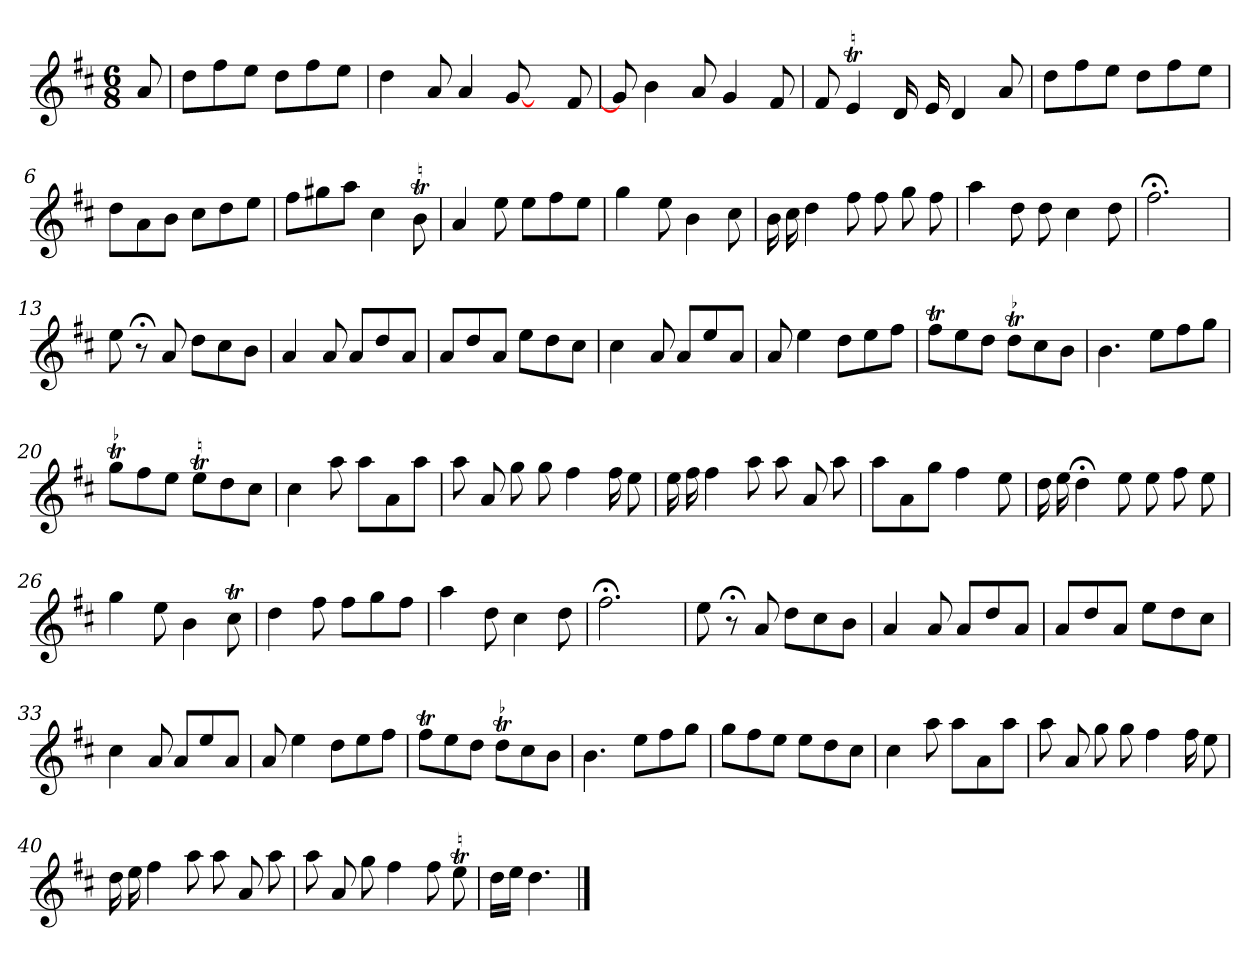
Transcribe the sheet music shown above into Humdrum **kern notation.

**kern
*part1
*staff1
*clefG2
*k[f#c#]
*D:
*M6/8
*MM132
=
8a
=1
8dd\L
8ff#\
8ee\J
8dd\L
8ff#\
8ee\J
=2
4dd
8a
4a
[8g
8ryy
8f#
=3
8g]
4b
8a
4g
8f#
=4
8f#
4et
16d
16e
4d
8a
=5
8dd\L
8ff#\
8ee\J
8dd\L
8ff#\
8ee\J
=6
8dd\L
8a\
8b\J
8cc#\L
8dd\
8ee\J
=7
8ff#\L
8gg#X\
8aa\J
4cc#
8bt
=8
4a
8ee
8ee\L
8ff#\
8ee\J
=9
4gg
8ee
4b
8cc#
=10
16b
16cc#
4dd
8ff#
8ff#
8gg
8ff#
=11
4aa
8dd
8dd
4cc#
8dd
=12
2.ff#;<
=13
8ee
8r;<
8a
8dd\L
8cc#\
8b\J
=14
4a
8a
8a/L
8dd/
8a/J
=15
8a/L
8dd/
8a/J
8ee\L
8dd\
8cc#\J
=16
4cc#
8a
8a/L
8ee/
8a/J
=17
8a
4ee
8dd\L
8ee\
8ff#\J
=18
8ff#t\L
8ee\
8dd\J
!LO:TR:acc=-
8ddt\L
8cc#\
8b\J
=19
4.b
8ee\L
8ff#\
8gg\J
=20
!LO:TR:acc=-
8ggt\L
8ff#\
8ee\J
8eet\L
8dd\
8cc#\J
=21
4cc#
8aa
8aa\L
8a\
8aa\J
=22
8aa
8a
8gg
8gg
4ff#
16ff#
8ee
=23
16ee
16ff#
4ff#
8aa
8aa
8a
8aa
=24
8aa\L
8a\
8gg\J
4ff#
8ee
=25
16dd
16ee
4dd;<
8ee
8ee
8ff#
8ee
=26
4gg
8ee
4b
8cc#t
=27
4dd
8ff#
8ff#\L
8gg\
8ff#\J
=28
4aa
8dd
4cc#
8dd
=29
2.ff#;<
=30
8ee
8r;<
8a
8dd\L
8cc#\
8b\J
=31
4a
8a
8a/L
8dd/
8a/J
=32
8a/L
8dd/
8a/J
8ee\L
8dd\
8cc#\J
=33
4cc#
8a
8a/L
8ee/
8a/J
=34
8a
4ee
8dd\L
8ee\
8ff#\J
=35
8ff#t\L
8ee\
8dd\J
!LO:TR:acc=-
8ddt\L
8cc#\
8b\J
=36
4.b
8ee\L
8ff#\
8gg\J
=37
8gg\L
8ff#\
8ee\J
8ee\L
8dd\
8cc#\J
=38
4cc#
8aa
8aa\L
8a\
8aa\J
=39
8aa
8a
8gg
8gg
4ff#
16ff#
8ee
=40
16dd
16ee
4ff#
8aa
8aa
8a
8aa
=41
8aa
8a
8gg
4ff#
8ff#
8eet
=42
16dd\LL
16ee\JJ
4.dd
==
*-
